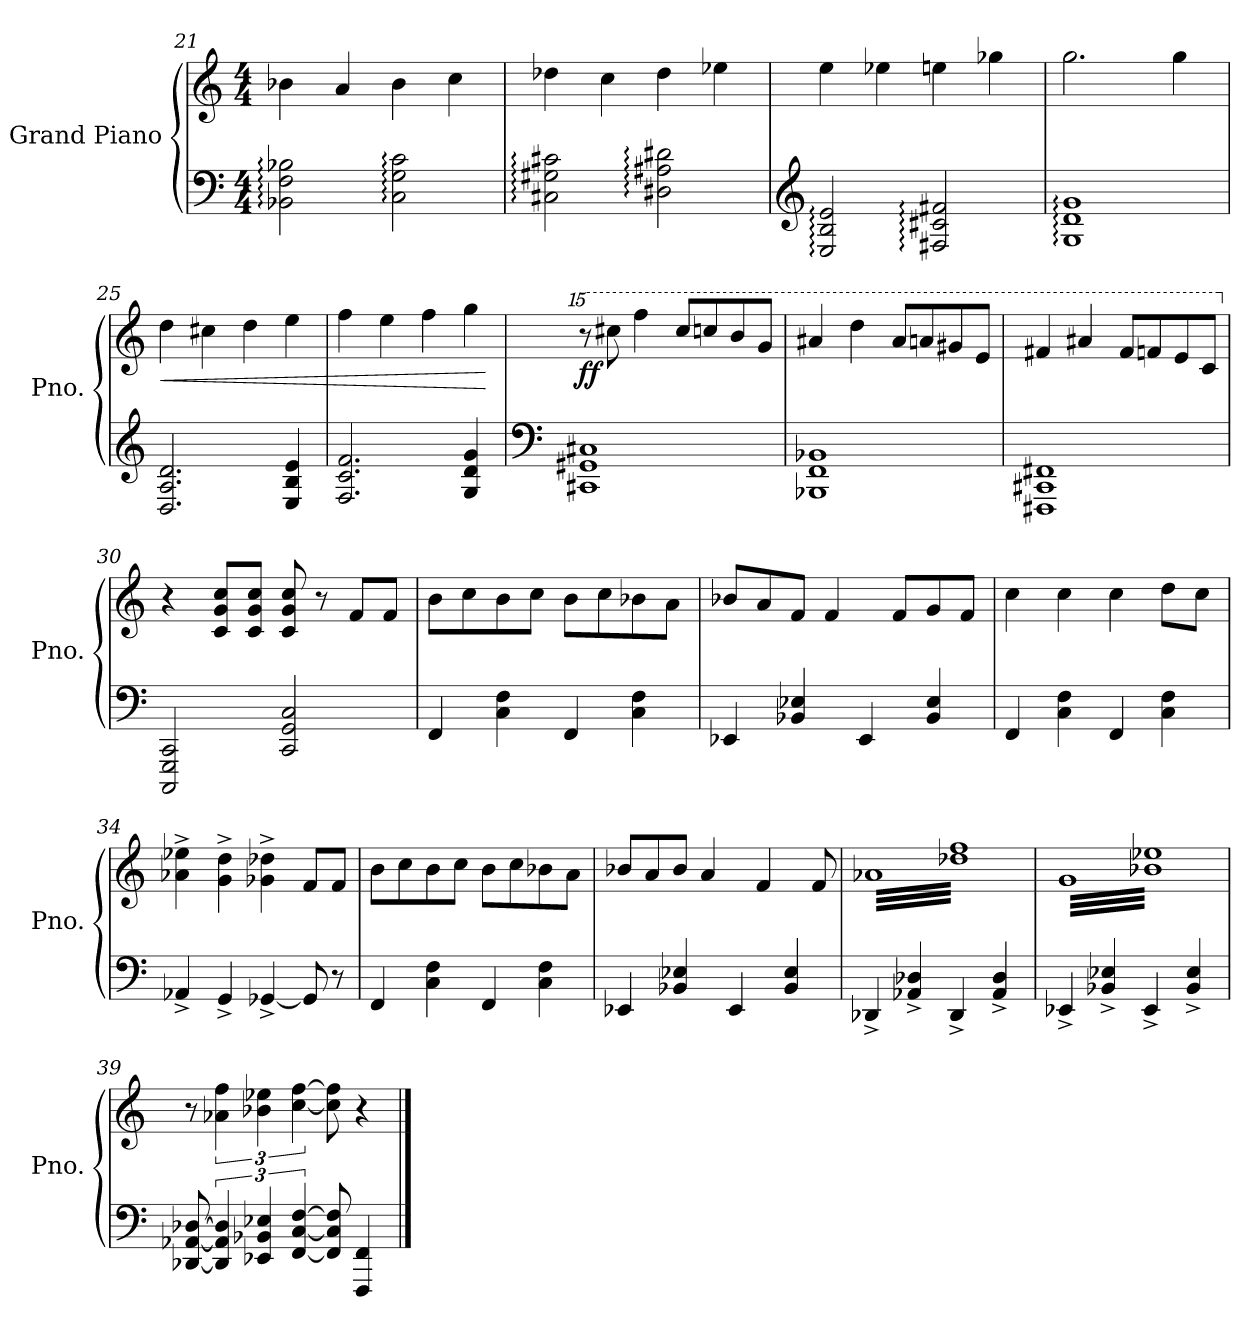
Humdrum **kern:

**kern	**kern	**dynam
*part1	*part1	*part1
*staff2	*staff1	*staff1/2
*I"Grand Piano	*	*
*I'Pno.	*	*
*clefF4	*clefG2	*
*k[]	*k[]	*
*M4/4	*M4/4	*
=21	=21	=21
2BB-X\: 2F\: 2B-X\:	4b-X\	.
.	4a/	.
2C\: 2G\: 2c\:	4b-\	.
.	4cc\	.
=22	=22	=22
2C#X\: 2G#X\: 2c#X\:	4dd-X\	.
.	4cc\	.
2D#X\: 2A#X\: 2d#X\:	4dd-\	.
.	4ee-X\	.
=23	=23	=23
*clefG2	*	*
2E/: 2B/: 2e/:	4ee\	.
.	4ee-X\	.
2F#X/: 2c#X/: 2f#X/:	4een\	.
.	4gg-X\	.
!!LO:LB:g=z
=24	=24	=24
1G: 1d: 1g:	2.gg\	.
.	4gg\	.
=25	=25	=25
!	!	!LO:HP:b
2.D/ 2.A/ 2.d/	4dd\	<
.	4cc#X\	.
.	4dd\	.
4E/ 4B/ 4e/	4ee\	.
=26	=26	=26
2.F/ 2.c/ 2.f/	4ff\	.
.	4ee\	.
.	4ff\	.
4G/ 4d/ 4g/	4gg\	.
.	.	[
=27	=27	=27
*clefF4	*	*
*	*15ma	*
!	!	!LO:DY:b
1CC#X 1GG#X 1C#X	8r	ff
.	8cccc#X\	.
.	4ffff\	.
.	8cccc#/L	.
.	8ccccn/	.
.	8bbb/	.
.	8ggg/J	.
=28	=28	=28
1BBB-X 1FF 1BB-X	4aaa#X/	.
.	4dddd\	.
.	8aaa#/L	.
.	8aaan/	.
.	8ggg#X/	.
.	8eee/J	.
=29	=29	=29
1FFF#X 1CC#X 1FF#X	4fff#X/	.
.	4aaa#X/	.
.	8fff#/L	.
.	8fffn/	.
.	8eee/	.
.	8ccc/J	.
!!LO:PB:g=z
=30	=30	=30
*	*X15ma	*
2CCC/ 2GGG/ 2CC/	4r	.
.	8c/ 8g/ 8cc/L	.
.	8c/ 8g/ 8cc/J	.
2CC/ 2GG/ 2C/	8c/ 8g/ 8cc/	.
.	8r	.
.	8f/L	.
.	8f/J	.
=31	=31	=31
4FF/	8b\L	.
.	8cc\	.
4C\ 4F\	8b\	.
.	8cc\J	.
4FF/	8b\L	.
.	8cc\	.
4C\ 4F\	8b-X\	.
.	8a\J	.
=32	=32	=32
4EE-X/	8b-X/L	.
.	8a/	.
4BB-X/ 4E-X/	8f/J	.
.	4f/	.
4EE-/	.	.
.	8f/L	.
4BB-/ 4E-/	8g/	.
.	8f/J	.
=33	=33	=33
4FF/	4cc\	.
4C\ 4F\	4cc\	.
4FF/	4cc\	.
4C\ 4F\	8dd\L	.
.	8cc\J	.
=34	=34	=34
4AA-X^/	4a-X\^ 4ee-X\^	.
4GG^/	4g\^ 4dd\^	.
[4GG-X^/	4g-X\^ 4dd-X\^	.
8GG-/]	8f/L	.
8r	8f/J	.
!!LO:LB:g=z
=35	=35	=35
4FF/	8b\L	.
.	8cc\	.
4C\ 4F\	8b\	.
.	8cc\J	.
4FF/	8b\L	.
.	8cc\	.
4C\ 4F\	8b-X\	.
.	8a\J	.
=36	=36	=36
4EE-X/	8b-X/L	.
.	8a/	.
4BB-X/ 4E-X/	8b-/J	.
.	4a/	.
4EE-/	.	.
.	4f/	.
4BB-/ 4E-/	.	.
.	8f/	.
=37	=37	=37
*	*tremolo	*
4DD-X^/	32a-XLLL	.
.	32dd-X 32ff	.
.	32a-X	.
.	32dd-X 32ff	.
.	32a-X	.
.	32dd-X 32ff	.
.	32a-X	.
.	32dd-X 32ff	.
4AA-X/^ 4D-X/^	32a-X	.
.	32dd-X 32ff	.
.	32a-X	.
.	32dd-X 32ff	.
.	32a-X	.
.	32dd-X 32ff	.
.	32a-X	.
.	32dd-X 32ff	.
4DD-^/	32a-X	.
.	32dd-X 32ff	.
.	32a-X	.
.	32dd-X 32ff	.
.	32a-X	.
.	32dd-X 32ff	.
.	32a-X	.
.	32dd-X 32ff	.
4AA-/^ 4D-/^	32a-X	.
.	32dd-X 32ff	.
.	32a-X	.
.	32dd-X 32ff	.
.	32a-X	.
.	32dd-X 32ff	.
.	32a-X	.
.	32dd-X 32ffJJJ	.
=38	=38	=38
4EE-X^/	32gLLL	.
.	32b-X 32ee-X	.
.	32g	.
.	32b-X 32ee-X	.
.	32g	.
.	32b-X 32ee-X	.
.	32g	.
.	32b-X 32ee-X	.
4BB-X/^ 4E-X/^	32g	.
.	32b-X 32ee-X	.
.	32g	.
.	32b-X 32ee-X	.
.	32g	.
.	32b-X 32ee-X	.
.	32g	.
.	32b-X 32ee-X	.
4EE-^/	32g	.
.	32b-X 32ee-X	.
.	32g	.
.	32b-X 32ee-X	.
.	32g	.
.	32b-X 32ee-X	.
.	32g	.
.	32b-X 32ee-X	.
4BB-/^ 4E-/^	32g	.
.	32b-X 32ee-X	.
.	32g	.
.	32b-X 32ee-X	.
.	32g	.
.	32b-X 32ee-X	.
.	32g	.
.	32b-X 32ee-XJJJ	.
*	*Xtremolo	*
=39	=39	=39
[8DD-X/ [8AA-X/ [8D-X/	8r	.
.	.	.
.	.	.
.	.	.
6DD-/] 6AA-/] 6D-/]	6a-X\ 6ff\	.
.	.	.
.	.	.
.	.	.
.	.	.
.	.	.
6EE-X/ 6BB-X/ 6E-X/	6b-X\ 6ee-X\	.
.	.	.
.	.	.
.	.	.
.	.	.
.	.	.
[6FF/ [6C/ [6F/	[6cc\ [6ff\	.
.	.	.
8FF/] 8C/] 8F/]	8cc\] 8ff\]	.
4FFF/ 4FF/	4r	.
==	==	==
*-	*-	*-
